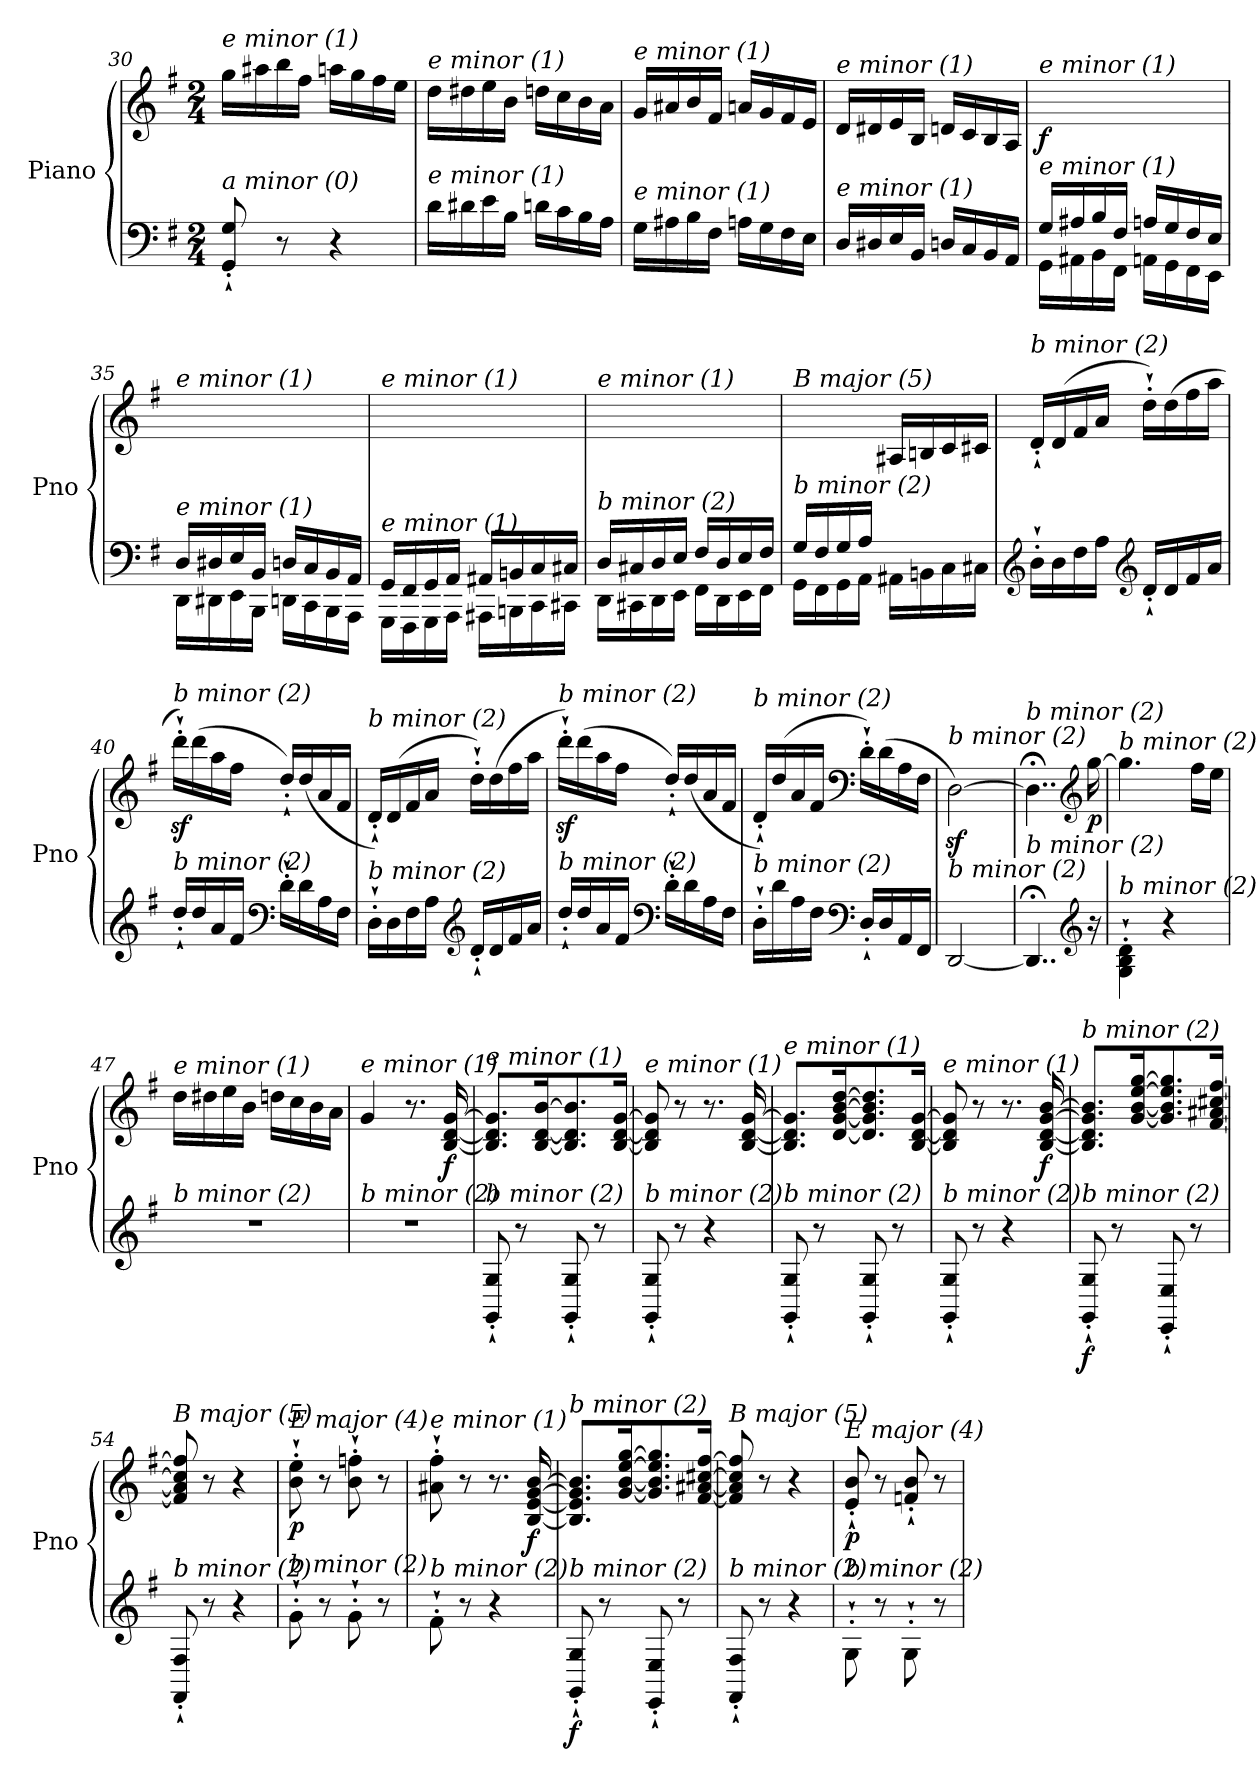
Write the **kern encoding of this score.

**kern	**kern	**dynam
*part1	*part1	*part1
*staff2	*staff1	*staff1/2
*I"Piano	*	*
*I'Pno	*	*
!!LO:PB:g=z
*clefF4	*clefG2	*
*k[f#]	*k[f#]	*
*M2/4	*M2/4	*
=30	=30	=30
!	!LO:TX:i:t=e minor (1)	!
!LO:TX:i:t=a minor (0)	!	!
!	!	!LO:DY:b
8GG/'` 8G/'`	16gg\LL	other-dynamics
.	16aa#X\	.
8r	16bb\	.
.	16ff#\JJ	.
4r	16aan\LL	.
.	16gg\	.
.	16ff#\	.
.	16ee\JJ	.
!!LO:PB:g=z
=31	=31	=31
!	!LO:TX:i:t=e minor (1)	!
!LO:TX:i:t=e minor (1)	!	!
16d\LL	16dd\LL	.
16d#X\	16dd#X\	.
16e\	16ee\	.
16B\JJ	16b\JJ	.
16dn\LL	16ddn\LL	.
16c\	16cc\	.
16B\	16b\	.
16A\JJ	16a\JJ	.
=32	=32	=32
!	!LO:TX:i:t=e minor (1)	!
!LO:TX:i:t=e minor (1)	!	!
16G\LL	16g/LL	.
16A#X\	16a#X/	.
16B\	16b/	.
16F#\JJ	16f#/JJ	.
16An\LL	16an/LL	.
16G\	16g/	.
16F#\	16f#/	.
16E\JJ	16e/JJ	.
=33	=33	=33
!	!LO:TX:i:t=e minor (1)	!
!LO:TX:i:t=e minor (1)	!	!
16D/LL	16d/LL	.
16D#X/	16d#X/	.
16E/	16e/	.
16BB/JJ	16B/JJ	.
16Dn/LL	16dn/LL	.
16C/	16c/	.
16BB/	16B/	.
16AA/JJ	16A/JJ	.
=34	=34	=34
*^	*	*
!	!	!LO:TX:i:t=e minor (1)	!
!LO:TX:i:t=e minor (1)	!	!	!
!	!	!	!LO:DY:b
16G/LL	16GG\LL	2ryy	f
16A#X/	16AA#X\	.	.
16B/	16BB\	.	.
16F#/JJ	16FF#\JJ	.	.
16An/LL	16AAn\LL	.	.
16G/	16GG\	.	.
16F#/	16FF#\	.	.
16E/JJ	16EE\JJ	.	.
!!LO:LB:g=z
=35	=35	=35	=35
!	!	!LO:TX:i:t=e minor (1)	!
!LO:TX:i:t=e minor (1)	!	!	!
16D/LL	16DD\LL	2ryy	.
16D#X/	16DD#X\	.	.
16E/	16EE\	.	.
16BB/JJ	16BBB\JJ	.	.
16Dn/LL	16DDn\LL	.	.
16C/	16CC\	.	.
16BB/	16BBB\	.	.
16AA/JJ	16AAA\JJ	.	.
=36	=36	=36	=36
!	!	!LO:TX:i:t=e minor (1)	!
!LO:TX:i:t=e minor (1)	!	!	!
16GG/LL	16GGG\LL	2ryy	.
16FF#/	16FFF#\	.	.
16GG/	16GGG\	.	.
16AA/JJ	16AAA\JJ	.	.
16AA#Xi/LL	16AAA#Xi\LL	.	.
16BBn/	16BBBn\	.	.
16C/	16CC\	.	.
16C#X/JJ	16CC#X\JJ	.	.
=37	=37	=37	=37
!	!	!LO:TX:i:t=e minor (1)	!
!LO:TX:i:t=b minor (2)	!	!	!
16D/LL	16DD\LL	2ryy	.
16C#X/	16CC#X\	.	.
16D/	16DD\	.	.
16E/JJ	16EE\JJ	.	.
16F#/LL	16FF#\LL	.	.
16D/	16DD\	.	.
16E/	16EE\	.	.
16F#/JJ	16FF#\JJ	.	.
=38	=38	=38	=38
!	!	!LO:TX:i:t=B major (5)	!
!LO:TX:i:t=b minor (2)	!	!	!
16G/LL	16GG\LL	4ryy	.
16F#/	16FF#\	.	.
16G/	16GG\	.	.
16A/JJ	16AA\JJ	.	.
4ryy	16AA#Xi\LL	16A#Xi/LL	.
.	16BBn\	16Bn/	.
.	16C\	16c/	.
.	16C#X\JJ	16c#X/JJ	.
!!LO:LB:g=z
=39	=39	=39	=39
!	!	!LO:TX:i:t=b minor (2)	!
!LO:TX:i:t=b minor (2)	!	!	!
*v	*v	*	*
16D'`\LL	16d'`/LL	.
16D\	(>16d/	.
16F#\	16f#/	.
16A\JJ	16a/JJ	.
*clefG2	*	*
16d'`/LL	16dd'`\LL)	.
16d/	(>16dd\	.
16f#/	16ff#\	.
16a/JJ	16aa\JJ	.
=40	=40	=40
!	!LO:TX:i:t=b minor (2)	!
!LO:TX:i:t=b minor (2)	!	!
16dd'`/LL	16dddz<'`\LL)	.
16dd/	(>16ddd\	.
16a/	16aa\	.
16f#/JJ	16ff#\JJ	.
*clefF4	*	*
16d'`\LL	16dd'`/LL)	.
16d\	(<16dd/	.
16A\	16a/	.
16F#\JJ	16f#/JJ	.
=41	=41	=41
!	!LO:TX:i:t=b minor (2)	!
!LO:TX:i:t=b minor (2)	!	!
16D'`\LL	16d'`/LL)	.
16D\	(>16d/	.
16F#\	16f#/	.
16A\JJ	16a/JJ	.
*clefG2	*	*
16d'`/LL	16dd'`\LL)	.
16d/	(>16dd\	.
16f#/	16ff#\	.
16a/JJ	16aa\JJ	.
=42	=42	=42
!	!LO:TX:i:t=b minor (2)	!
!LO:TX:i:t=b minor (2)	!	!
16dd'`/LL	16dddz<'`\LL)	.
16dd/	(>16ddd\	.
16a/	16aa\	.
16f#/JJ	16ff#\JJ	.
*clefF4	*	*
16d'`\LL	16dd'`/LL)	.
16d\	(<16dd/	.
16A\	16a/	.
16F#\JJ	16f#/JJ	.
!!LO:LB:g=z
=43	=43	=43
!	!LO:TX:i:t=b minor (2)	!
!LO:TX:i:t=b minor (2)	!	!
16D'`\LL	16d'`/LL)	.
16d\	(>16dd/	.
16A\	16a/	.
16F#\JJ	16f#/JJ	.
*clefF4	*clefF4	*
16D'`/LL	16d'`\LL)	.
16D/	(>16d\	.
16AA/	16A\	.
16FF#/JJ	16F#\JJ	.
=44	=44	=44
!	!LO:TX:i:t=b minor (2)	!
!LO:TX:i:t=b minor (2)	!	!
[2DD/	[2Dz<\)	.
=45	=45	=45
!	!LO:TX:i:t=b minor (2)	!
!LO:TX:i:t=b minor (2)	!	!
4..DD;</]	4..D;<\]	.
*clefG2	*clefG2	*
!	!	!LO:DY:b
16r	[16gg\	p
=46	=46	=46
!	!LO:TX:i:t=b minor (2)	!
!LO:TX:i:t=b minor (2)	!	!
4G\'` 4B\'` 4d\'`	4.gg\]	.
4r	.	.
.	16ff#\LL	.
.	16ee\JJ	.
=47	=47	=47
!	!LO:TX:i:t=e minor (1)	!
!LO:TX:i:t=b minor (2)	!	!
2r	16dd\LL	.
.	16dd#X\	.
.	16ee\	.
.	16b\JJ	.
.	16ddn\LL	.
.	16cc\	.
.	16b\	.
.	16a\JJ	.
=48	=48	=48
!	!LO:TX:i:t=e minor (1)	!
!LO:TX:i:t=b minor (2)	!	!
2r	4g/	.
.	8.r	.
!	!	!LO:DY:b
.	[16B/ [16d/ [16g/	f
=49	=49	=49
!	!LO:TX:i:t=e minor (1)	!
!LO:TX:i:t=b minor (2)	!	!
8GG/'` 8G/'`	8.B/] 8.d/] 8.g/]L	.
8r	.	.
.	[16B/ [16d/ [16b/K	.
8GG/'` 8G/'`	8.B/] 8.d/] 8.b/]	.
8r	.	.
.	[16B/ [16d/ [16g/Jk	.
=50	=50	=50
!	!LO:TX:i:t=e minor (1)	!
!LO:TX:i:t=b minor (2)	!	!
8GG/'` 8G/'`	8B/] 8d/] 8g/]	.
8r	8r	.
4r	8.r	.
.	[16B/ [16d/ [16g/	.
!!LO:LB:g=z
=51	=51	=51
!	!LO:TX:i:t=e minor (1)	!
!LO:TX:i:t=b minor (2)	!	!
8GG/'` 8G/'`	8.B/] 8.d/] 8.g/]L	.
8r	.	.
.	[16d/ [16g/ [16b/ [16dd/K	.
8GG/'` 8G/'`	8.d/] 8.g/] 8.b/] 8.dd/]	.
8r	.	.
.	[16B/ [16d/ [16g/Jk	.
=52	=52	=52
!	!LO:TX:i:t=e minor (1)	!
!LO:TX:i:t=b minor (2)	!	!
8GG/'` 8G/'`	8B/] 8d/] 8g/]	.
8r	8r	.
4r	8.r	.
!	!	!LO:DY:b
.	[16B/ [16d/ [16g/ [16b/	f
=53	=53	=53
!	!LO:TX:i:t=b minor (2)	!
!LO:TX:i:t=b minor (2)	!	!
!	!	!LO:DY:b=2
8GG/'` 8G/'`	8.B/] 8.d/] 8.g/] 8.b/]L	f
8r	.	.
.	[16g/ [16b/ [16ee/ [16gg/K	.
8EE/'` 8E/'`	8.g/] 8.b/] 8.ee/] 8.gg/]	.
8r	.	.
.	[16f#/ [16a#X/ [16cc#X/ [16ff#/Jk	.
=54	=54	=54
!	!LO:TX:i:t=B major (5)	!
!LO:TX:i:t=b minor (2)	!	!
8FF#/'` 8F#/'`	8f#/] 8a#/] 8cc#/] 8ff#/]	.
8r	8r	.
4r	4r	.
=55	=55	=55
!	!LO:TX:i:t=E major (4)	!
!LO:TX:i:t=b minor (2)	!	!
!	!	!LO:DY:b
8g'`\	8b\'` 8ee\'`	p
8r	8r	.
8g'`\	8b\'` 8ffni\'`	.
8r	8r	.
=56	=56	=56
!	!LO:TX:i:t=e minor (1)	!
!LO:TX:i:t=b minor (2)	!	!
8f#'`\	8a#X\'` 8ff#\'`	.
8r	8r	.
4r	8.r	.
!	!	!LO:DY:b
.	[16B/ [16e/ [16g/ [16b/	f
=57	=57	=57
!	!LO:TX:i:t=b minor (2)	!
!LO:TX:i:t=b minor (2)	!	!
!	!	!LO:DY:b=2
8GG/'` 8G/'`	8.B/] 8.e/] 8.g/] 8.b/]L	f
8r	.	.
.	[16g/ [16b/ [16ee/ [16gg/K	.
8EE/'` 8E/'`	8.g/] 8.b/] 8.ee/] 8.gg/]	.
8r	.	.
.	[16f#/ [16a#X/ [16cc#X/ [16ff#/Jk	.
=58	=58	=58
!	!LO:TX:i:t=B major (5)	!
!LO:TX:i:t=b minor (2)	!	!
8FF#/'` 8F#/'`	8f#/] 8a#/] 8cc#/] 8ff#/]	.
8r	8r	.
4r	4r	.
!!LO:PB:g=z
=59	=59	=59
!	!LO:TX:i:t=E major (4)	!
!LO:TX:i:t=b minor (2)	!	!
!	!	!LO:DY:b
8G'`\	8e/'` 8b/'`	p
8r	8r	.
8G'`\	8fni/'` 8b/'`	.
8r	8r	.
=	=	=
*-	*-	*-
